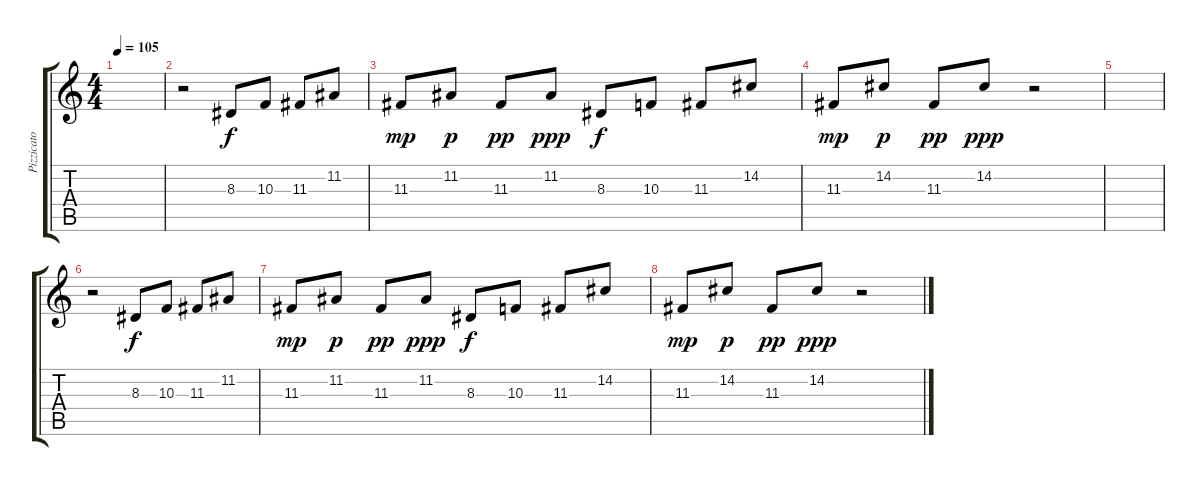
\track ("Pizzicato Strings" "Pizzicato ") {instrument pizzicatostrings}
\staff {score tabs}
\tuning (E4 B3 G3 D3 A2 E2) {hide}
\ts (4 4)
\tempo 105
\clef g2
\ks c
|
r.2 8.3.8{dy f} 10.3.8 11.3.8 11.2.8 |
11.3.8{dy mp} 11.2.8{dy p} 11.3.8{dy pp} 11.2.8{dy ppp} 8.3.8{dy f} 10.3.8 11.3.8 14.2.8 |
11.3.8{dy mp} 14.2.8{dy p} 11.3.8{dy pp} 14.2.8{dy ppp} r.2 |
|
r.2 8.3.8{dy f} 10.3.8 11.3.8 11.2.8 |
11.3.8{dy mp} 11.2.8{dy p} 11.3.8{dy pp} 11.2.8{dy ppp} 8.3.8{dy f} 10.3.8 11.3.8 14.2.8 |
11.3.8{dy mp} 14.2.8{dy p} 11.3.8{dy pp} 14.2.8{dy ppp} r.2
